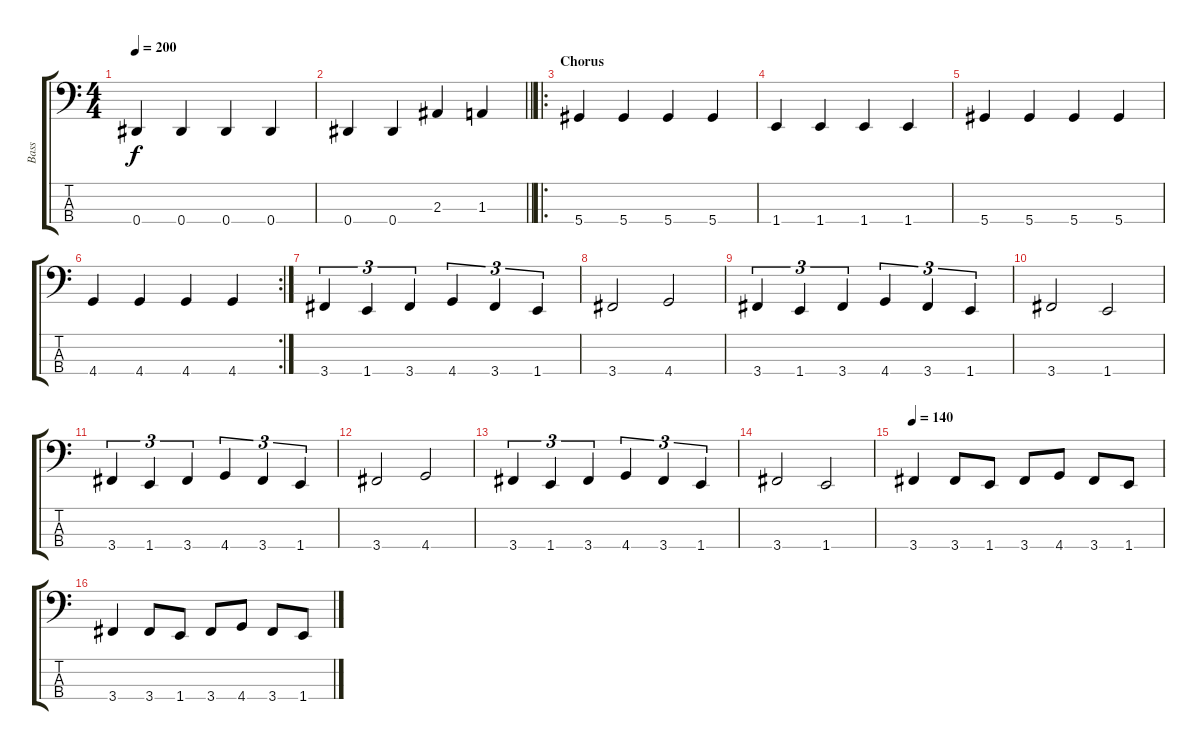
\track ("Bass" "Bass") {instrument electricbassfinger}
\staff {score tabs}
\tuning (Gb2 Db2 Ab1 Eb1) {hide}
\ts (4 4)
\tempo 200
\clef f4
\ks c
0.4.4{dy f} 0.4.4 0.4.4 0.4.4 |
\barLineRight lightlight
0.4.4 0.4.4 2.3.4 1.3.4 |
\ro
\section ("" "Chorus")
5.4.4 5.4.4 5.4.4 5.4.4 |
1.4.4 1.4.4 1.4.4 1.4.4 |
5.4.4 5.4.4 5.4.4 5.4.4 |
\rc 2
4.4.4 4.4.4 4.4.4 4.4.4 |
3.4.4{tu (3 2)} 1.4.4{tu (3 2)} 3.4.4{tu (3 2)} 4.4.4{tu (3 2)} 3.4.4{tu (3 2)} 1.4.4{tu (3 2)} |
3.4.2 4.4.2 |
3.4.4{tu (3 2)} 1.4.4{tu (3 2)} 3.4.4{tu (3 2)} 4.4.4{tu (3 2)} 3.4.4{tu (3 2)} 1.4.4{tu (3 2)} |
3.4.2 1.4.2 |
3.4.4{tu (3 2)} 1.4.4{tu (3 2)} 3.4.4{tu (3 2)} 4.4.4{tu (3 2)} 3.4.4{tu (3 2)} 1.4.4{tu (3 2)} |
3.4.2 4.4.2 |
3.4.4{tu (3 2)} 1.4.4{tu (3 2)} 3.4.4{tu (3 2)} 4.4.4{tu (3 2)} 3.4.4{tu (3 2)} 1.4.4{tu (3 2)} |
3.4.2 1.4.2 |
\tempo 140
3.4.4 3.4.8 1.4.8 3.4.8 4.4.8 3.4.8 1.4.8 |
3.4.4 3.4.8 1.4.8 3.4.8 4.4.8 3.4.8 1.4.8
